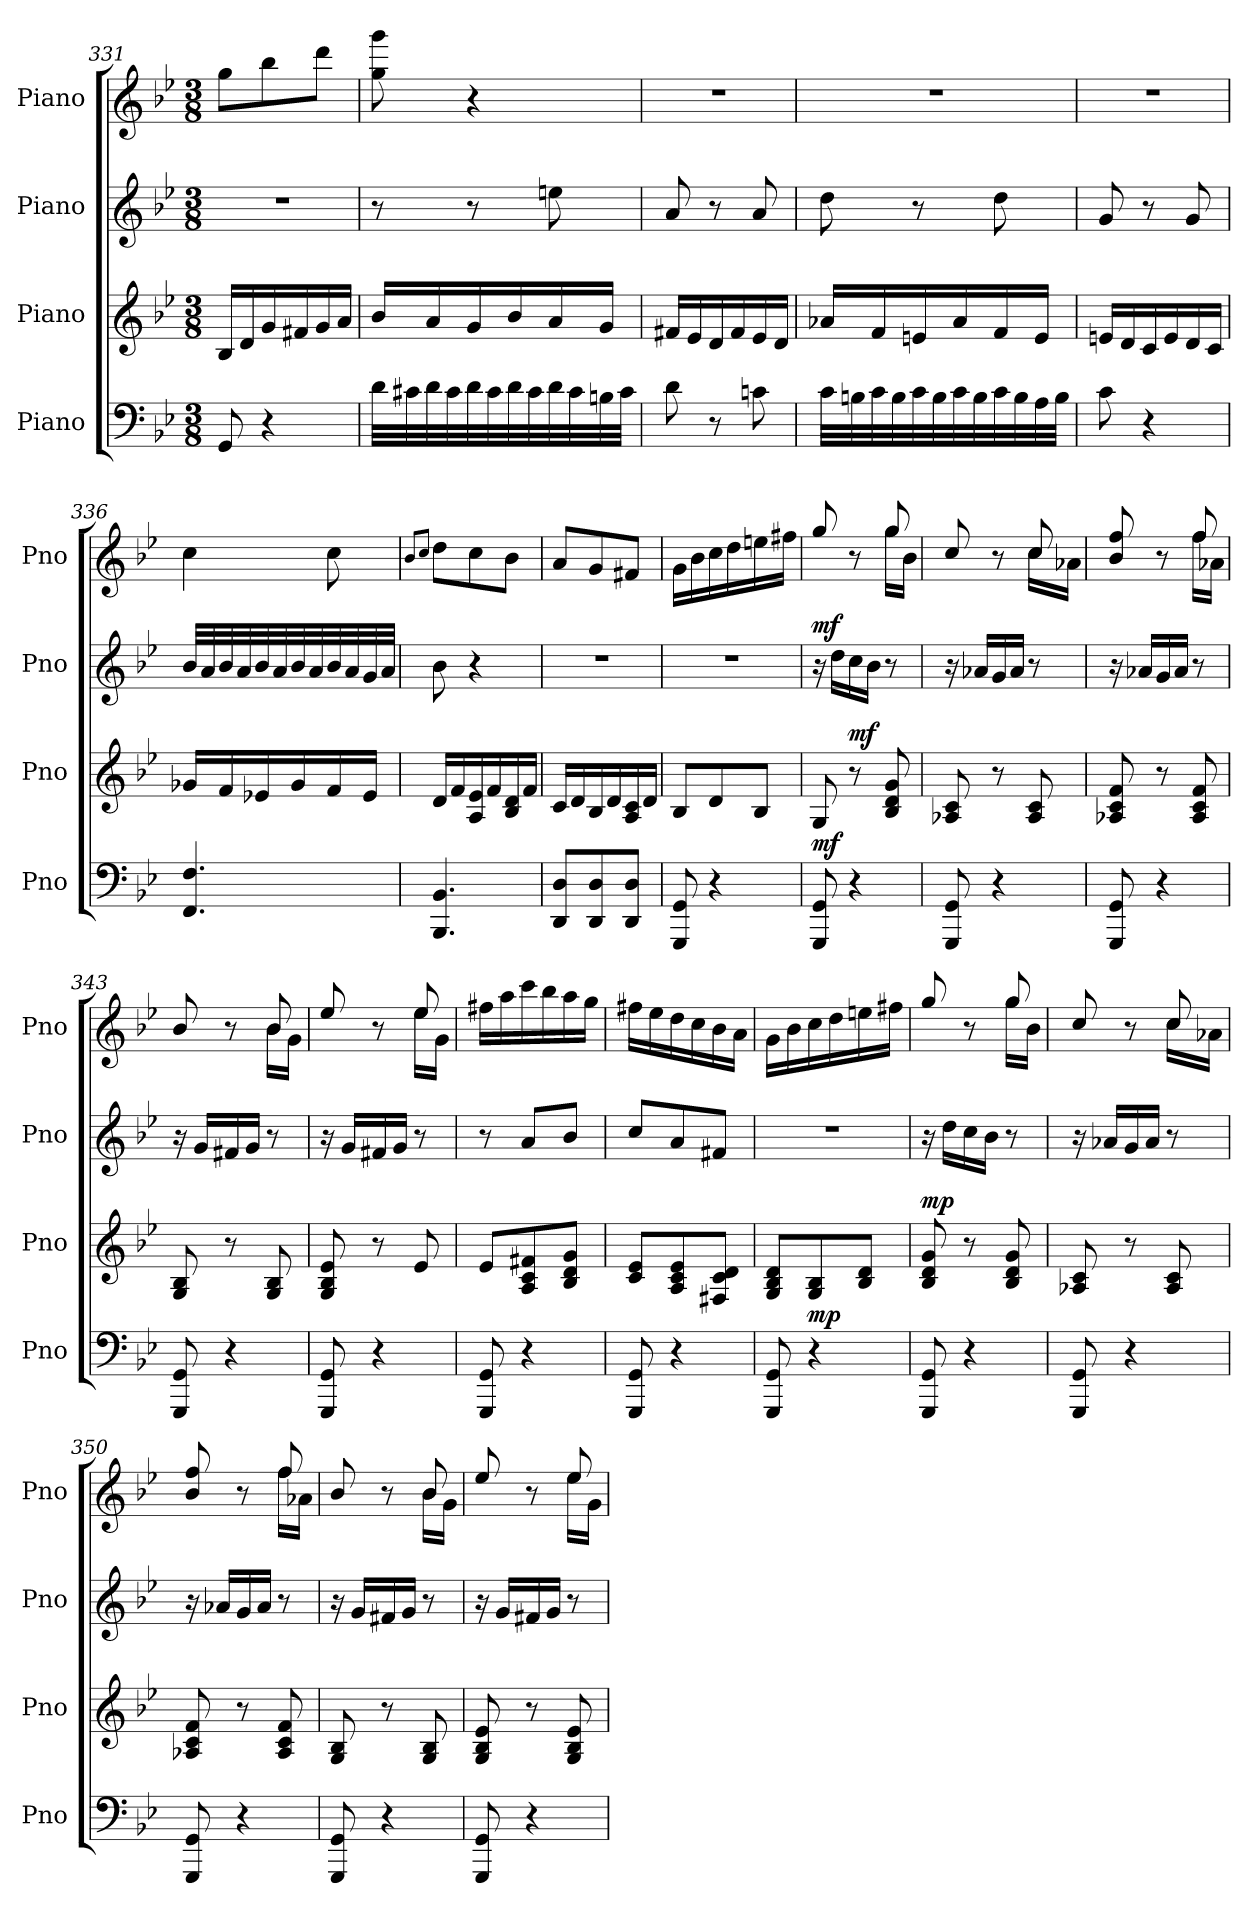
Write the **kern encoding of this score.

**kern	**dynam	**kern	**dynam	**kern	**dynam	**kern
*part4	*part4	*part3	*part3	*part2	*part2	*part1
*staff4	*staff4	*staff3	*staff3	*staff2	*staff2	*staff1
*I"Piano	*	*I"Piano	*	*I"Piano	*	*I"Piano
*I'Pno	*	*I'Pno	*	*I'Pno	*	*I'Pno
*clefF4	*	*clefG2	*	*clefG2	*	*clefG2
*k[b-e-]	*	*k[b-e-]	*	*k[b-e-]	*	*k[b-e-]
*B-:	*	*B-:	*	*B-:	*	*B-:
*M3/8	*	*M3/8	*	*M3/8	*	*M3/8
=331	=331	=331	=331	=331	=331	=331
8GG/	.	16B-/LL	.	4.r	.	8gg\L
.	.	16d/	.	.	.	.
4r	.	16g/	.	.	.	8bb-\
.	.	16f#X/	.	.	.	.
.	.	16g/	.	.	.	8ddd\J
.	.	16a/JJ	.	.	.	.
!!LO:PB:g=z
=332	=332	=332	=332	=332	=332	=332
32d\LLL	.	16b-/LL	.	8r	.	8gg\ 8ggg\
32c#X\	.	.	.	.	.	.
32d\	.	16a/	.	.	.	.
32c#\	.	.	.	.	.	.
32d\	.	16g/	.	8r	.	4r
32c#\	.	.	.	.	.	.
32d\	.	16b-/	.	.	.	.
32c#\	.	.	.	.	.	.
32d\	.	16a/	.	8een\	.	.
32c#\	.	.	.	.	.	.
32Bn\	.	16g/JJ	.	.	.	.
32c#\JJJ	.	.	.	.	.	.
=333	=333	=333	=333	=333	=333	=333
8d\	.	16f#X/LL	.	8a/	.	4.r
.	.	16e-/	.	.	.	.
8r	.	16d/	.	8r	.	.
.	.	16f#/	.	.	.	.
8cn\	.	16e-/	.	8a/	.	.
.	.	16d/JJ	.	.	.	.
!!LO:PB:g=z
=334	=334	=334	=334	=334	=334	=334
32c\LLL	.	16a-X/LL	.	8dd\	.	4.r
32Bn\	.	.	.	.	.	.
32c\	.	16f/	.	.	.	.
32B\	.	.	.	.	.	.
32c\	.	16en/	.	8r	.	.
32B\	.	.	.	.	.	.
32c\	.	16a-/	.	.	.	.
32B\	.	.	.	.	.	.
32c\	.	16f/	.	8dd\	.	.
32B\	.	.	.	.	.	.
32A\	.	16e/JJ	.	.	.	.
32B\JJJ	.	.	.	.	.	.
=335	=335	=335	=335	=335	=335	=335
8c\	.	16en/LL	.	8g/	.	4.r
.	.	16d/	.	.	.	.
4r	.	16c/	.	8r	.	.
.	.	16e/	.	.	.	.
.	.	16d/	.	8g/	.	.
.	.	16c/JJ	.	.	.	.
=336	=336	=336	=336	=336	=336	=336
4.FF/ 4.F/	.	16g-X/LL	.	32b-/LLL	.	4cc\
.	.	.	.	32a/	.	.
.	.	16f/	.	32b-/	.	.
.	.	.	.	32a/	.	.
.	.	16e-X/	.	32b-/	.	.
.	.	.	.	32a/	.	.
.	.	16g-/	.	32b-/	.	.
.	.	.	.	32a/	.	.
.	.	16f/	.	32b-/	.	8cc\
.	.	.	.	32a/	.	.
.	.	16e-/JJ	.	32g/	.	.
.	.	.	.	32a/JJJ	.	.
!!LO:PB:g=z
=337	=337	=337	=337	=337	=337	=337
.	.	.	.	.	.	8qb-/L
.	.	.	.	.	.	8qcc/J
4.BBB-/ 4.BB-/	.	16d/LL	.	8b-\	.	8dd\L
.	.	16f/	.	.	.	.
.	.	16A/ 16e-/	.	4r	.	8cc\
.	.	16f/	.	.	.	.
.	.	16B-/ 16d/	.	.	.	8b-\J
.	.	16f/JJ	.	.	.	.
=338	=338	=338	=338	=338	=338	=338
8DD/ 8D/L	.	16c/LL	.	4.r	.	8a/L
.	.	16d/	.	.	.	.
8DD/ 8D/	.	16B-/	.	.	.	8g/
.	.	16d/	.	.	.	.
8DD/ 8D/J	.	16A/ 16c/	.	.	.	8f#X/J
.	.	16d/JJ	.	.	.	.
=339	=339	=339	=339	=339	=339	=339
8GGG/ 8GG/	.	8B-/L	.	4.r	.	16g\LL
.	.	.	.	.	.	16b-\
4r	.	8d/	.	.	.	16cc\
.	.	.	.	.	.	16dd\
.	.	8B-/J	.	.	.	16een\
.	.	.	.	.	.	16ff#X\JJ
=340	=340	=340	=340	=340	=340	=340
*	*	*	*	*	*	*^
!	!LO:DY:a	!	!	!	!LO:DY:a	!	!
8GGG/ 8GG/	mf	8G/	.	16r	mf	8gg/	4ryy
.	.	.	.	16dd\LL	.	.	.
!	!	!	!LO:DY:a	!	!	!	!
4r	.	8r	mf	16cc\	.	8r	.
.	.	.	.	16b-\JJ	.	.	.
.	.	8B-/ 8d/ 8g/	.	8r	.	8gg/	16gg\LL
.	.	.	.	.	.	.	16b-\JJ
=341	=341	=341	=341	=341	=341	=341	=341
8GGG/ 8GG/	.	8A-X/ 8c/	.	16r	.	8cc/	4ryy
.	.	.	.	16a-X/LL	.	.	.
4r	.	8r	.	16g/	.	8r	.
.	.	.	.	16a-/JJ	.	.	.
.	.	8A-/ 8c/	.	8r	.	8cc/	16cc\LL
.	.	.	.	.	.	.	16a-X\JJ
=342	=342	=342	=342	=342	=342	=342	=342
8GGG/ 8GG/	.	8A-X/ 8c/ 8f/	.	16r	.	8b-/ 8ff/	4ryy
.	.	.	.	16a-X/LL	.	.	.
4r	.	8r	.	16g/	.	8r	.
.	.	.	.	16a-/JJ	.	.	.
.	.	8A-/ 8c/ 8f/	.	8r	.	8ff/	16ff\LL
.	.	.	.	.	.	.	16a-X\JJ
!!LO:PB:g=z	!!
=343	=343	=343	=343	=343	=343	=343	=343
8GGG/ 8GG/	.	8G/ 8B-/	.	16r	.	8b-/	4ryy
.	.	.	.	16g/LL	.	.	.
4r	.	8r	.	16f#X/	.	8r	.
.	.	.	.	16g/JJ	.	.	.
.	.	8G/ 8B-/	.	8r	.	8b-/	16b-\LL
.	.	.	.	.	.	.	16g\JJ
=344	=344	=344	=344	=344	=344	=344	=344
8GGG/ 8GG/	.	8G/ 8B-/ 8e-/	.	16r	.	8ee-/	4ryy
.	.	.	.	16g/LL	.	.	.
4r	.	8r	.	16f#X/	.	8r	.
.	.	.	.	16g/JJ	.	.	.
.	.	8e-/	.	8r	.	8ee-/	16ee-\LL
.	.	.	.	.	.	.	16g\JJ
*	*	*	*	*	*	*v	*v
!!LO:PB:g=z
=345	=345	=345	=345	=345	=345	=345
8GGG/ 8GG/	.	8e-/L	.	8r	.	16ff#X\LL
.	.	.	.	.	.	16aa\
4r	.	8A/ 8c/ 8f#X/	.	8a/L	.	16ccc\
.	.	.	.	.	.	16bb-\
.	.	8B-/ 8d/ 8g/J	.	8b-/J	.	16aa\
.	.	.	.	.	.	16gg\JJ
=346	=346	=346	=346	=346	=346	=346
8GGG/ 8GG/	.	8c/ 8e-/L	.	8cc/L	.	16ff#X\LL
.	.	.	.	.	.	16ee-\
4r	.	8A/ 8c/ 8e-/	.	8a/	.	16dd\
.	.	.	.	.	.	16cc\
.	.	8F#X/ 8c/ 8d/J	.	8f#X/J	.	16b-\
.	.	.	.	.	.	16a\JJ
=347	=347	=347	=347	=347	=347	=347
8GGG/ 8GG/	.	8G/ 8B-/ 8d/L	.	4.r	.	16g\LL
.	.	.	.	.	.	16b-\
!	!LO:DY:a	!	!	!	!	!
4r	mp	8G/ 8B-/	.	.	.	16cc\
.	.	.	.	.	.	16dd\
.	.	8B-/ 8d/J	.	.	.	16een\
.	.	.	.	.	.	16ff#X\JJ
=348	=348	=348	=348	=348	=348	=348
*	*	*	*	*	*	*^
!	!	!	!LO:DY:a	!	!	!	!
8GGG/ 8GG/	.	8B-/ 8d/ 8g/	mp	16r	.	8gg/	4ryy
.	.	.	.	16dd\LL	.	.	.
4r	.	8r	.	16cc\	.	8r	.
.	.	.	.	16b-\JJ	.	.	.
.	.	8B-/ 8d/ 8g/	.	8r	.	8gg/	16gg\LL
.	.	.	.	.	.	.	16b-\JJ
!!LO:PB:g=z	!!
=349	=349	=349	=349	=349	=349	=349	=349
8GGG/ 8GG/	.	8A-X/ 8c/	.	16r	.	8cc/	4ryy
.	.	.	.	16a-X/LL	.	.	.
4r	.	8r	.	16g/	.	8r	.
.	.	.	.	16a-/JJ	.	.	.
.	.	8A-/ 8c/	.	8r	.	8cc/	16cc\LL
.	.	.	.	.	.	.	16a-X\JJ
=350	=350	=350	=350	=350	=350	=350	=350
8GGG/ 8GG/	.	8A-X/ 8c/ 8f/	.	16r	.	8b-/ 8ff/	4ryy
.	.	.	.	16a-X/LL	.	.	.
4r	.	8r	.	16g/	.	8r	.
.	.	.	.	16a-/JJ	.	.	.
.	.	8A-/ 8c/ 8f/	.	8r	.	8ff/	16ff\LL
.	.	.	.	.	.	.	16a-X\JJ
!!LO:PB:g=z	!!
=351	=351	=351	=351	=351	=351	=351	=351
8GGG/ 8GG/	.	8G/ 8B-/	.	16r	.	8b-/	4ryy
.	.	.	.	16g/LL	.	.	.
4r	.	8r	.	16f#X/	.	8r	.
.	.	.	.	16g/JJ	.	.	.
.	.	8G/ 8B-/	.	8r	.	8b-/	16b-\LL
.	.	.	.	.	.	.	16g\JJ
=352	=352	=352	=352	=352	=352	=352	=352
8GGG/ 8GG/	.	8G/ 8B-/ 8e-/	.	16r	.	8ee-/	4ryy
.	.	.	.	16g/LL	.	.	.
4r	.	8r	.	16f#X/	.	8r	.
.	.	.	.	16g/JJ	.	.	.
.	.	8G/ 8B-/ 8e-/	.	8r	.	8ee-/	16ee-\LL
.	.	.	.	.	.	.	16g\JJ
*	*	*	*	*	*	*v	*v
=	=	=	=	=	=	=
*-	*-	*-	*-	*-	*-	*-
